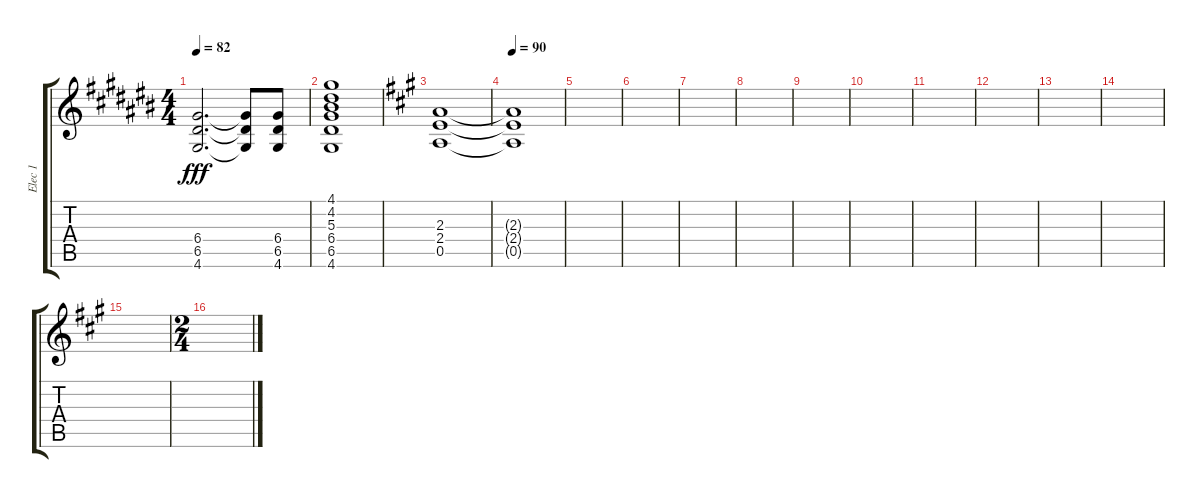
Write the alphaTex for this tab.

\track ("Elec 1" "Elec 1") {instrument distortionguitar}
\staff {score tabs}
\tuning (E4 B3 G3 D3 A2 E2) {hide}
\ts (4 4)
\tempo 82
\clef g2
\ks c#
(6.4 6.5 4.6).2{d dy fff} (6.4{t} 6.5{t} 4.6{t}).8 (6.4 6.5 4.6).8 |
(4.1 4.2 5.3 6.4 6.5 4.6).1 |
\ks a
(2.3 2.4 0.5).1 |
\tempo 90
(2.3{t} 2.4{t} 0.5{t}).1 |
|
|
|
|
|
|
|
|
|
|
|
\ts (2 4)
